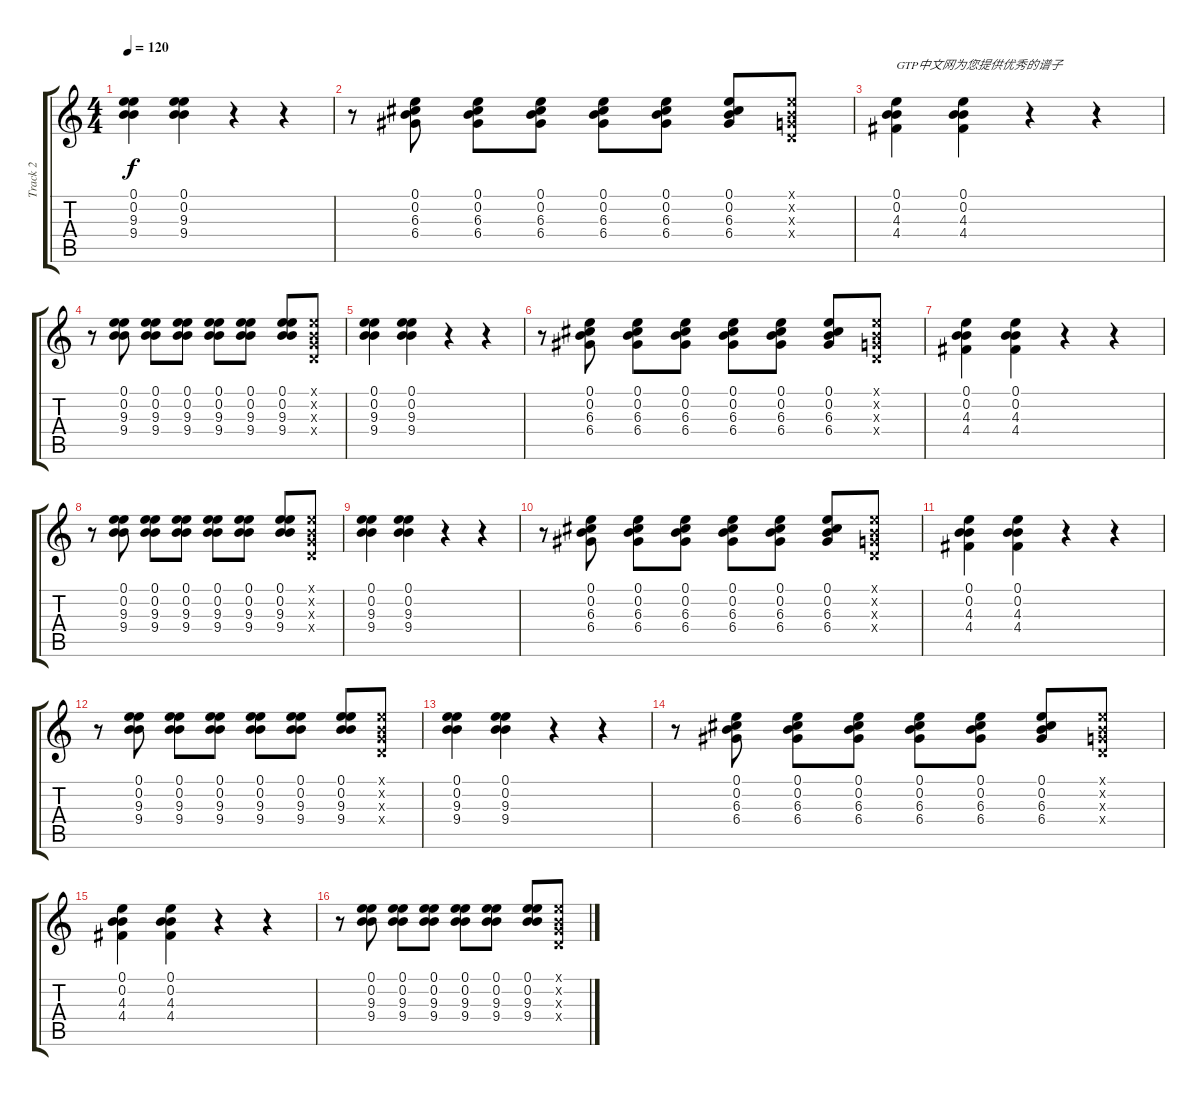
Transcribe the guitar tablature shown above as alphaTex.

\track ("Track 2" "Track 2") {instrument acousticguitarsteel}
\staff {score tabs}
\tuning (E4 B3 G3 D3 A2 E2) {hide}
\ts (4 4)
\tempo 120
\clef g2
\ks c
(0.1 0.2 9.3 9.4).4{dy f instrument acousticguitarsteel} (0.1 0.2 9.3 9.4).4 r.4 r.4 |
r.8 (0.1 0.2 6.3 6.4).8 (0.1 0.2 6.3 6.4).8 (0.1 0.2 6.3 6.4).8 (0.1 0.2 6.3 6.4).8 (0.1 0.2 6.3 6.4).8 (0.1 0.2 6.3 6.4).8 (0.1{x} 0.2{x} 0.3{x} 0.4{x}).8 |
(0.1 0.2 4.3 4.4).4{txt "GTP中文网为您提供优秀的谱子"} (0.1 0.2 4.3 4.4).4 r.4 r.4 |
r.8 (0.1 0.2 9.3 9.4).8 (0.1 0.2 9.3 9.4).8 (0.1 0.2 9.3 9.4).8 (0.1 0.2 9.3 9.4).8 (0.1 0.2 9.3 9.4).8 (0.1 0.2 9.3 9.4).8 (0.1{x} 0.2{x} 0.3{x} 0.4{x}).8 |
(0.1 0.2 9.3 9.4).4 (0.1 0.2 9.3 9.4).4 r.4 r.4 |
r.8 (0.1 0.2 6.3 6.4).8 (0.1 0.2 6.3 6.4).8 (0.1 0.2 6.3 6.4).8 (0.1 0.2 6.3 6.4).8 (0.1 0.2 6.3 6.4).8 (0.1 0.2 6.3 6.4).8 (0.1{x} 0.2{x} 0.3{x} 0.4{x}).8 |
(0.1 0.2 4.3 4.4).4 (0.1 0.2 4.3 4.4).4 r.4 r.4 |
r.8 (0.1 0.2 9.3 9.4).8 (0.1 0.2 9.3 9.4).8 (0.1 0.2 9.3 9.4).8 (0.1 0.2 9.3 9.4).8 (0.1 0.2 9.3 9.4).8 (0.1 0.2 9.3 9.4).8 (0.1{x} 0.2{x} 0.3{x} 0.4{x}).8 |
(0.1 0.2 9.3 9.4).4 (0.1 0.2 9.3 9.4).4 r.4 r.4 |
r.8 (0.1 0.2 6.3 6.4).8 (0.1 0.2 6.3 6.4).8 (0.1 0.2 6.3 6.4).8 (0.1 0.2 6.3 6.4).8 (0.1 0.2 6.3 6.4).8 (0.1 0.2 6.3 6.4).8 (0.1{x} 0.2{x} 0.3{x} 0.4{x}).8 |
(0.1 0.2 4.3 4.4).4 (0.1 0.2 4.3 4.4).4 r.4 r.4 |
r.8 (0.1 0.2 9.3 9.4).8 (0.1 0.2 9.3 9.4).8 (0.1 0.2 9.3 9.4).8 (0.1 0.2 9.3 9.4).8 (0.1 0.2 9.3 9.4).8 (0.1 0.2 9.3 9.4).8 (0.1{x} 0.2{x} 0.3{x} 0.4{x}).8 |
(0.1 0.2 9.3 9.4).4 (0.1 0.2 9.3 9.4).4 r.4 r.4 |
r.8 (0.1 0.2 6.3 6.4).8 (0.1 0.2 6.3 6.4).8 (0.1 0.2 6.3 6.4).8 (0.1 0.2 6.3 6.4).8 (0.1 0.2 6.3 6.4).8 (0.1 0.2 6.3 6.4).8 (0.1{x} 0.2{x} 0.3{x} 0.4{x}).8 |
(0.1 0.2 4.3 4.4).4 (0.1 0.2 4.3 4.4).4 r.4 r.4 |
r.8 (0.1 0.2 9.3 9.4).8 (0.1 0.2 9.3 9.4).8 (0.1 0.2 9.3 9.4).8 (0.1 0.2 9.3 9.4).8 (0.1 0.2 9.3 9.4).8 (0.1 0.2 9.3 9.4).8 (0.1{x} 0.2{x} 0.3{x} 0.4{x}).8
